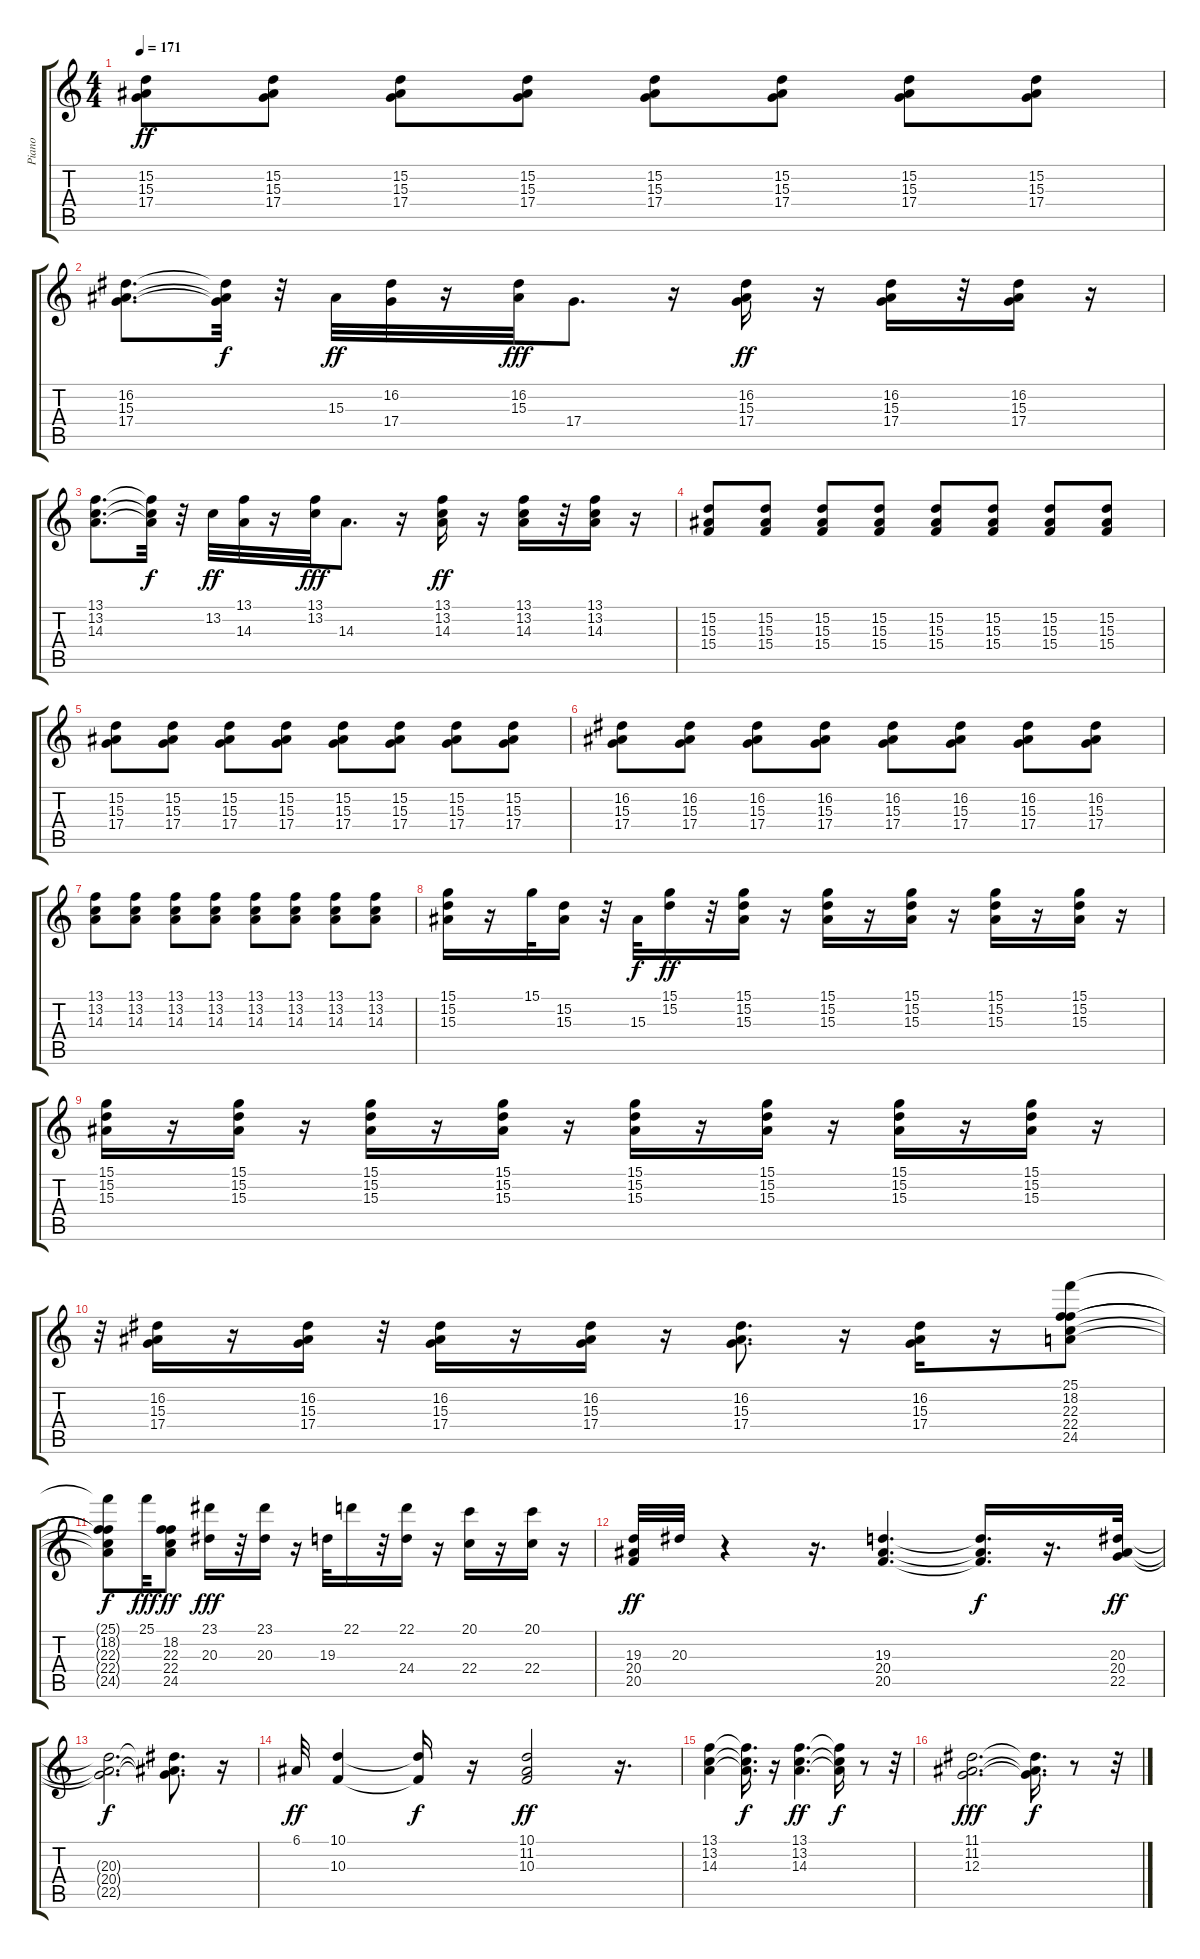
\track ("Piano" "Piano") {instrument electricpiano1}
\staff {score tabs}
\tuning (E4 B3 G3 D3 A2 E2) {hide}
\ts (4 4)
\tempo 171
\clef g2
\ks c
(15.2 15.3 17.4).8{dy ff} (15.2 15.3 17.4).8 (15.2 15.3 17.4).8 (15.2 15.3 17.4).8 (15.2 15.3 17.4).8 (15.2 15.3 17.4).8 (15.2 15.3 17.4).8 (15.2 15.3 17.4).8 |
(16.2 15.3 17.4).8{d} (16.2{t} 15.3{t} 17.4{t}).32{dy f} r.32 15.3.32{dy ff} (16.2 17.4).32 r.16 (16.2 15.3).32{dy fff} 17.4.8{d} r.16 (16.2 15.3 17.4).16{dy ff} r.16 (16.2 15.3 17.4).16 r.32 (16.2 15.3 17.4).16 r.16 |
(13.1 13.2 14.3).8{d} (13.1{t} 13.2{t} 14.3{t}).32{dy f} r.32 13.2.32{dy ff} (13.1 14.3).32 r.16 (13.1 13.2).32{dy fff} 14.3.8{d} r.16 (13.1 13.2 14.3).16{dy ff} r.16 (13.1 13.2 14.3).16 r.32 (13.1 13.2 14.3).16 r.16 |
(15.2 15.3 15.4).8 (15.2 15.3 15.4).8 (15.2 15.3 15.4).8 (15.2 15.3 15.4).8 (15.2 15.3 15.4).8 (15.2 15.3 15.4).8 (15.2 15.3 15.4).8 (15.2 15.3 15.4).8 |
(15.2 15.3 17.4).8 (15.2 15.3 17.4).8 (15.2 15.3 17.4).8 (15.2 15.3 17.4).8 (15.2 15.3 17.4).8 (15.2 15.3 17.4).8 (15.2 15.3 17.4).8 (15.2 15.3 17.4).8 |
(16.2 15.3 17.4).8 (16.2 15.3 17.4).8 (16.2 15.3 17.4).8 (16.2 15.3 17.4).8 (16.2 15.3 17.4).8 (16.2 15.3 17.4).8 (16.2 15.3 17.4).8 (16.2 15.3 17.4).8 |
(13.1 13.2 14.3).8 (13.1 13.2 14.3).8 (13.1 13.2 14.3).8 (13.1 13.2 14.3).8 (13.1 13.2 14.3).8 (13.1 13.2 14.3).8 (13.1 13.2 14.3).8 (13.1 13.2 14.3).8 |
(15.1 15.2 15.3).16 r.16 15.1.32 (15.2 15.3).16 r.32 15.3.32{dy f} (15.1 15.2).16{dy ff} r.32 (15.1 15.2 15.3).16 r.16 (15.1 15.2 15.3).16 r.16 (15.1 15.2 15.3).16 r.16 (15.1 15.2 15.3).16 r.16 (15.1 15.2 15.3).16 r.16 |
(15.1 15.2 15.3).16 r.16 (15.1 15.2 15.3).16 r.16 (15.1 15.2 15.3).16 r.16 (15.1 15.2 15.3).16 r.16 (15.1 15.2 15.3).16 r.16 (15.1 15.2 15.3).16 r.16 (15.1 15.2 15.3).16 r.16 (15.1 15.2 15.3).16 r.16 |
r.32 (16.2 15.3 17.4).16 r.16 (16.2 15.3 17.4).16 r.32 (16.2 15.3 17.4).16 r.16 (16.2 15.3 17.4).16 r.16 (16.2 15.3 17.4).8{d} r.16 (16.2 15.3 17.4).16 r.16 (25.1 18.2 22.3 22.4 24.5).8 |
(25.1{t} 18.2{t} 22.3{t} 22.4{t} 24.5{t}).8{dy f} 25.1.32{dy fff} (18.2 22.3 22.4 24.5).8{dy ff} (23.1 20.3).16{dy fff} r.32 (23.1 20.3).16 r.16 19.3.32 22.1.16 r.32 (22.1 24.4).16 r.16 (20.1 22.4).16 r.16 (20.1 22.4).16 r.16 |
(19.3 20.4 20.5).32{dy ff} 20.3.32 r.4 r.16{d} (19.3 20.4 20.5).4{d} (19.3{t} 20.4{t} 20.5{t}).16{d dy f} r.16{d} (20.3 20.4 22.5).32{dy ff} |
(20.3{t} 20.4{t} 22.5{t}).2{d dy f} (20.3{t} 20.4{t} 22.5{t}).8{d} r.16 |
6.1.32{dy ff} (10.1 10.3).4 (10.1{t} 10.3{t}).16{dy f} r.16 (10.1 11.2 10.3).2{dy ff} r.16{d} |
(13.1 13.2 14.3).4 (13.1{t} 13.2{t} 14.3{t}).16{d dy f} r.16 (13.1 13.2 14.3).4{d dy ff} (13.1{t} 13.2{t} 14.3{t}).16{dy f} r.8 r.32 |
(11.1 11.2 12.3).2{d dy fff} (11.1{t} 11.2{t} 12.3{t}).16{d dy f} r.8 r.32
